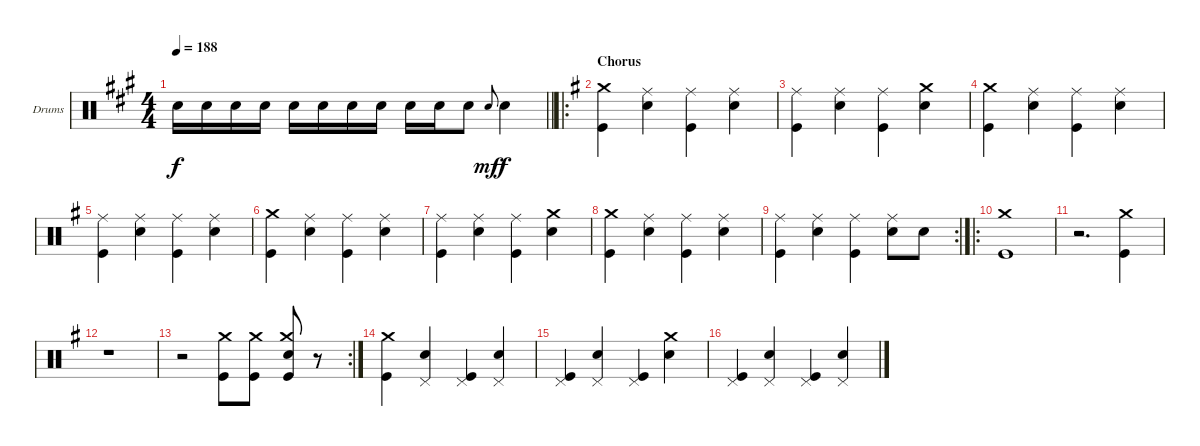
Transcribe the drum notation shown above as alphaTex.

\bracketExtendMode groupsimilarinstruments
\firstSystemTrackNameOrientation horizontal
\otherSystemsTrackNameOrientation horizontal
\track ("Drumkit" "Drums") {instrument percussion}
\staff {score}
\articulation defaults
\ts (4 4)
\tempo 188
\clef neutral
\barLineRight lightlight
\ks a "Snare (hit) 2".16{dy f} "Snare (hit) 2".16 "Snare (hit) 2".16 "Snare (hit) 2".16 "Snare (hit) 2".16 "Snare (hit) 2".16 "Snare (hit) 2".16 "Snare (hit) 2".16 "Snare (hit) 2".16 "Snare (hit) 2".16 "Snare (hit) 2".8 "Snare (hit) 2".8{gr onbeat dy mf} "Snare (hit) 2".4{dy f}
|
\ro
\section ("" "Chorus")
\ks g
("Crash medium (hit)" "Kick (hit)").4 ("Ride (middle)" "Snare (hit) 2").4 ("Ride (middle)" "Kick (hit)").4 ("Ride (middle)" "Snare (hit) 2").4 |
("Ride (middle)" "Kick (hit)").4 ("Ride (middle)" "Snare (hit) 2").4 ("Ride (middle)" "Kick (hit)").4 ("Crash medium (hit)" "Snare (hit) 2").4 |
("Crash medium (hit)" "Kick (hit)").4 ("Ride (middle)" "Snare (hit) 2").4 ("Ride (middle)" "Kick (hit)").4 ("Ride (middle)" "Snare (hit) 2").4 |
("Ride (middle)" "Kick (hit)").4 ("Ride (middle)" "Snare (hit) 2").4 ("Ride (middle)" "Kick (hit)").4 ("Ride (middle)" "Snare (hit) 2").4 |
("Crash medium (hit)" "Kick (hit)").4 ("Ride (middle)" "Snare (hit) 2").4 ("Ride (middle)" "Kick (hit)").4 ("Ride (middle)" "Snare (hit) 2").4 |
("Ride (middle)" "Kick (hit)").4 ("Ride (middle)" "Snare (hit) 2").4 ("Ride (middle)" "Kick (hit)").4 ("Crash medium (hit)" "Snare (hit) 2").4 |
("Crash medium (hit)" "Kick (hit)").4 ("Ride (middle)" "Snare (hit) 2").4 ("Ride (middle)" "Kick (hit)").4 ("Ride (middle)" "Snare (hit) 2").4 |
\rc 2
("Ride (middle)" "Kick (hit)").4 ("Ride (middle)" "Snare (hit) 2").4 ("Ride (middle)" "Kick (hit)").4 ("Ride (middle)" "Snare (hit) 2").8 "Snare (hit) 2".8 |
\ro
("Crash medium (hit)" "Kick (hit)").1 |
r.2{d} ("Crash medium (hit)" "Kick (hit)").4 |
r.1 |
\rc 2
r.2 ("Crash medium (hit)" "Kick (hit)").8 ("Crash medium (hit)" "Kick (hit)").8 ("Crash medium (hit)" "Snare (hit) 2" "Kick (hit)").8 r.8 |
("Crash medium (hit)" "Kick (hit)").4 ("Pedal Hi-Hat (hit)" "Snare (hit) 2").4 ("Pedal Hi-Hat (hit)" "Kick (hit)").4 ("Pedal Hi-Hat (hit)" "Snare (hit) 2").4 |
("Pedal Hi-Hat (hit)" "Kick (hit)").4 ("Pedal Hi-Hat (hit)" "Snare (hit) 2").4 ("Pedal Hi-Hat (hit)" "Kick (hit)").4 ("Crash medium (hit)" "Snare (hit) 2").4 |
("Pedal Hi-Hat (hit)" "Kick (hit)").4 ("Pedal Hi-Hat (hit)" "Snare (hit) 2").4 ("Pedal Hi-Hat (hit)" "Kick (hit)").4 ("Pedal Hi-Hat (hit)" "Snare (hit) 2").4
